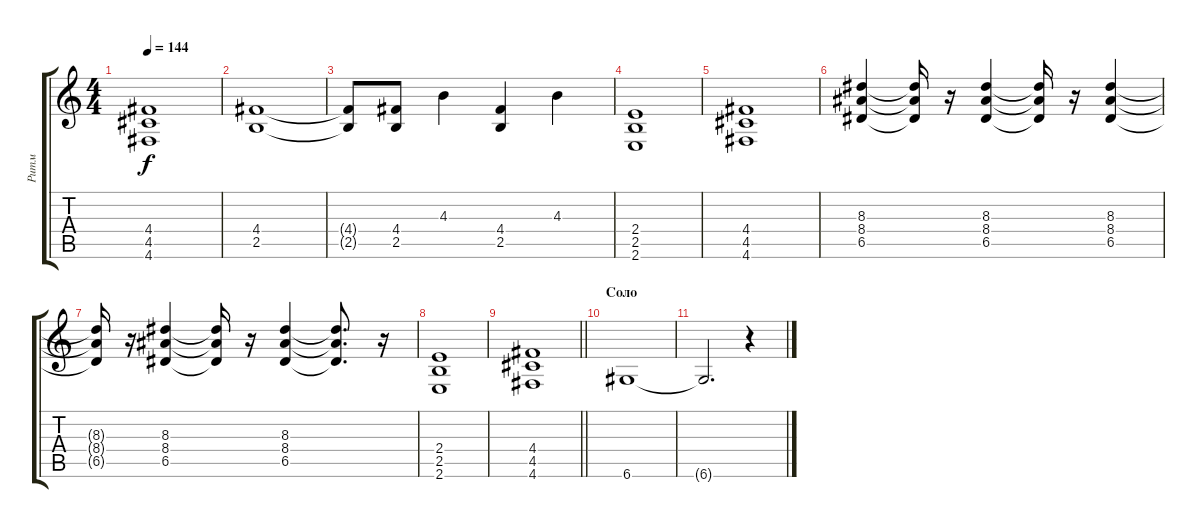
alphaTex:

\track ("Ритм" "Ритм") {instrument distortionguitar}
\staff {score tabs}
\tuning (E4 B3 G3 D3 A2 D2) {hide}
\ts (4 4)
\tempo 144
\clef g2
\ks c
(4.4 4.5 4.6).1{dy f} |
(4.4 2.5).1 |
(4.4{t} 2.5{t}).8 (4.4 2.5).8 4.3.4 (4.4 2.5).4 4.3.4 |
(2.4 2.5 2.6).1 |
(4.4 4.5 4.6).1 |
(8.3 8.4 6.5).4 (8.3{t} 8.4{t} 6.5{t}).16 r.16 (8.3 8.4 6.5).4 (8.3{t} 8.4{t} 6.5{t}).16 r.16 (8.3 8.4 6.5).4 |
(8.3{t} 8.4{t} 6.5{t}).16 r.16 (8.3 8.4 6.5).4 (8.3{t} 8.4{t} 6.5{t}).16 r.16 (8.3 8.4 6.5).4 (8.3{t} 8.4{t} 6.5{t}).8{d} r.16 |
(2.4 2.5 2.6).1 |
\barLineRight lightlight
(4.4 4.5 4.6).1 |
\section ("" "Соло")
6.6.1 |
6.6{t}.2{d volume 4} r.4
